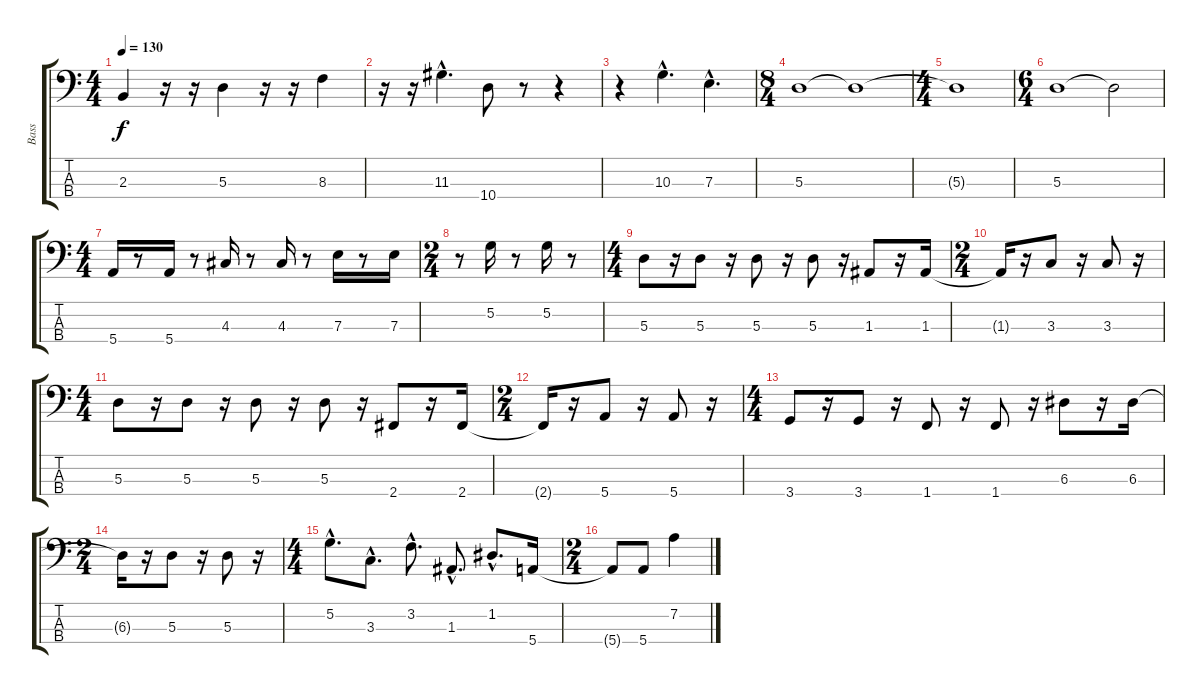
\track ("Bass" "Bass") {instrument electricbasspick}
\staff {score tabs}
\tuning (G2 D2 A1 E1) {hide}
\ts (4 4)
\tempo 130
\clef f4
\ks c
2.3.4{dy f instrument electricbasspick} r.16 r.16 5.3.4 r.16 r.16 8.3.4 |
r.16 r.16 11.3{hac}.4{d} 10.4.8 r.8 r.4 |
r.4 10.3{hac}.4{d} 7.3{hac}.4{d} |
\ts (8 4)
5.3.1 5.3{t}.1 |
\ts (4 4)
5.3{t}.1 |
\ts (6 4)
5.3.1 5.3{t}.2 |
\ts (4 4)
5.4.16 r.8 5.4.16 r.8 4.3.16 r.8 4.3.16 r.8 7.3.16 r.8 7.3.16 |
\ts (2 4)
r.8 5.2.16 r.8 5.2.16 r.8 |
\ts (4 4)
5.3.8 r.16 5.3.8 r.16 5.3.8 r.16 5.3.8 r.16 1.3.8 r.16 1.3.16 |
\ts (2 4)
1.3{t}.16 r.16 3.3.8 r.16 3.3.8 r.16 |
\ts (4 4)
5.3.8 r.16 5.3.8 r.16 5.3.8 r.16 5.3.8 r.16 2.4.8 r.16 2.4.16 |
\ts (2 4)
2.4{t}.16 r.16 5.4.8 r.16 5.4.8 r.16 |
\ts (4 4)
3.4.8 r.16 3.4.8 r.16 1.4.8 r.16 1.4.8 r.16 6.3.8 r.16 6.3.16 |
\ts (2 4)
6.3{t}.16 r.16 5.3.8 r.16 5.3.8 r.16 |
\ts (4 4)
5.2{hac}.8{d} 3.3{hac}.8{d} 3.2{hac}.8{d} 1.3{hac}.8{d} 1.2{hac}.8{d} 5.4.16 |
\ts (2 4)
5.4{t}.8 5.4.8 7.2.4
